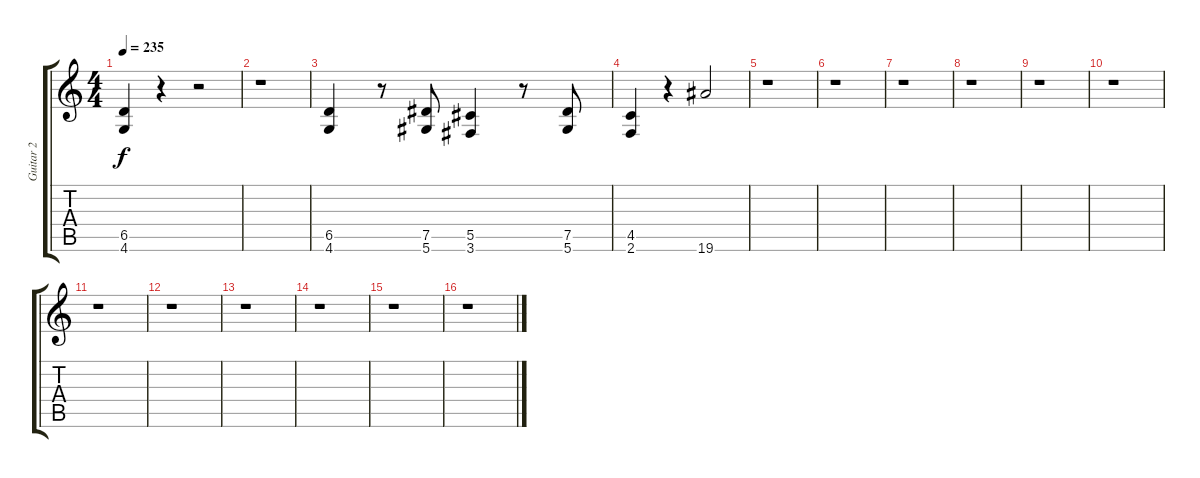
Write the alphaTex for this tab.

\track ("Guitar 2" "Guitar 2") {instrument distortionguitar}
\staff {score tabs}
\tuning (Eb4 Bb3 Gb3 Db3 Ab2 Eb2) {hide}
\ts (4 4)
\tempo 235
\tempo 230
\tempo 235
\clef g2
\ks c
(6.5 4.6).4{dy f instrument distortionguitar} r.4 r.2 |
r.1 |
(6.5 4.6).4 r.8 (7.5 5.6).8 (5.5 3.6).4 r.8 (7.5 5.6).8 |
(4.5 2.6).4 r.4 19.6.2 |
r.1 |
r.1 |
r.1 |
r.1 |
r.1 |
r.1 |
r.1 |
r.1 |
r.1 |
r.1 |
r.1 |
r.1
